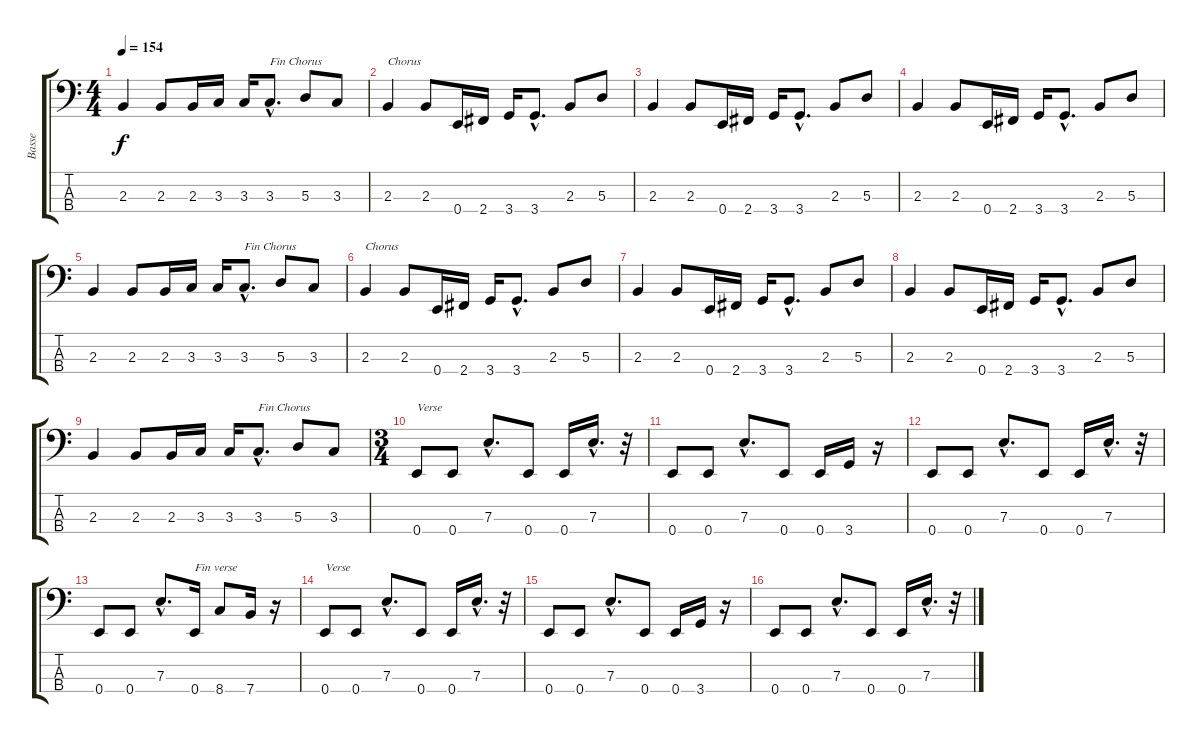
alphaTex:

\track ("Basse" "Basse") {instrument electricbasspick}
\staff {score tabs}
\tuning (G2 D2 A1 E1) {hide}
\ts (4 4)
\tempo 154
\clef f4
\ks c
2.3.4{dy f} 2.3.8 2.3.16 3.3.16 3.3.16 3.3{hac}.8{d txt "Fin Chorus"} 5.3.8 3.3.8 |
2.3.4{txt "Chorus"} 2.3.8 0.4.16 2.4.16 3.4.16 3.4{hac}.8{d} 2.3.8 5.3.8 |
2.3.4 2.3.8 0.4.16 2.4.16 3.4.16 3.4{hac}.8{d} 2.3.8 5.3.8 |
2.3.4 2.3.8 0.4.16 2.4.16 3.4.16 3.4{hac}.8{d} 2.3.8 5.3.8 |
2.3.4 2.3.8 2.3.16 3.3.16 3.3.16 3.3{hac}.8{d txt "Fin Chorus"} 5.3.8 3.3.8 |
2.3.4{txt "Chorus"} 2.3.8 0.4.16 2.4.16 3.4.16 3.4{hac}.8{d} 2.3.8 5.3.8 |
2.3.4 2.3.8 0.4.16 2.4.16 3.4.16 3.4{hac}.8{d} 2.3.8 5.3.8 |
2.3.4 2.3.8 0.4.16 2.4.16 3.4.16 3.4{hac}.8{d} 2.3.8 5.3.8 |
2.3.4 2.3.8 2.3.16 3.3.16 3.3.16 3.3{hac}.8{d txt "Fin Chorus"} 5.3.8 3.3.8 |
\ts (3 4)
0.4.8{txt "Verse"} 0.4.8 7.3{hac}.8{d} 0.4.8 0.4.16 7.3{hac}.16{d} r.32 |
0.4.8 0.4.8 7.3{hac}.8{d} 0.4.8 0.4.16 3.4.16 r.16 |
0.4.8 0.4.8 7.3{hac}.8{d} 0.4.8 0.4.16 7.3{hac}.16{d} r.32 |
0.4.8 0.4.8 7.3{hac}.8{d} 0.4.16{txt "Fin verse"} 8.4.8 7.4.16 r.16 |
0.4.8{txt "Verse"} 0.4.8 7.3{hac}.8{d} 0.4.8 0.4.16 7.3{hac}.16{d} r.32 |
0.4.8 0.4.8 7.3{hac}.8{d} 0.4.8 0.4.16 3.4.16 r.16 |
0.4.8 0.4.8 7.3{hac}.8{d} 0.4.8 0.4.16 7.3{hac}.16{d} r.32
